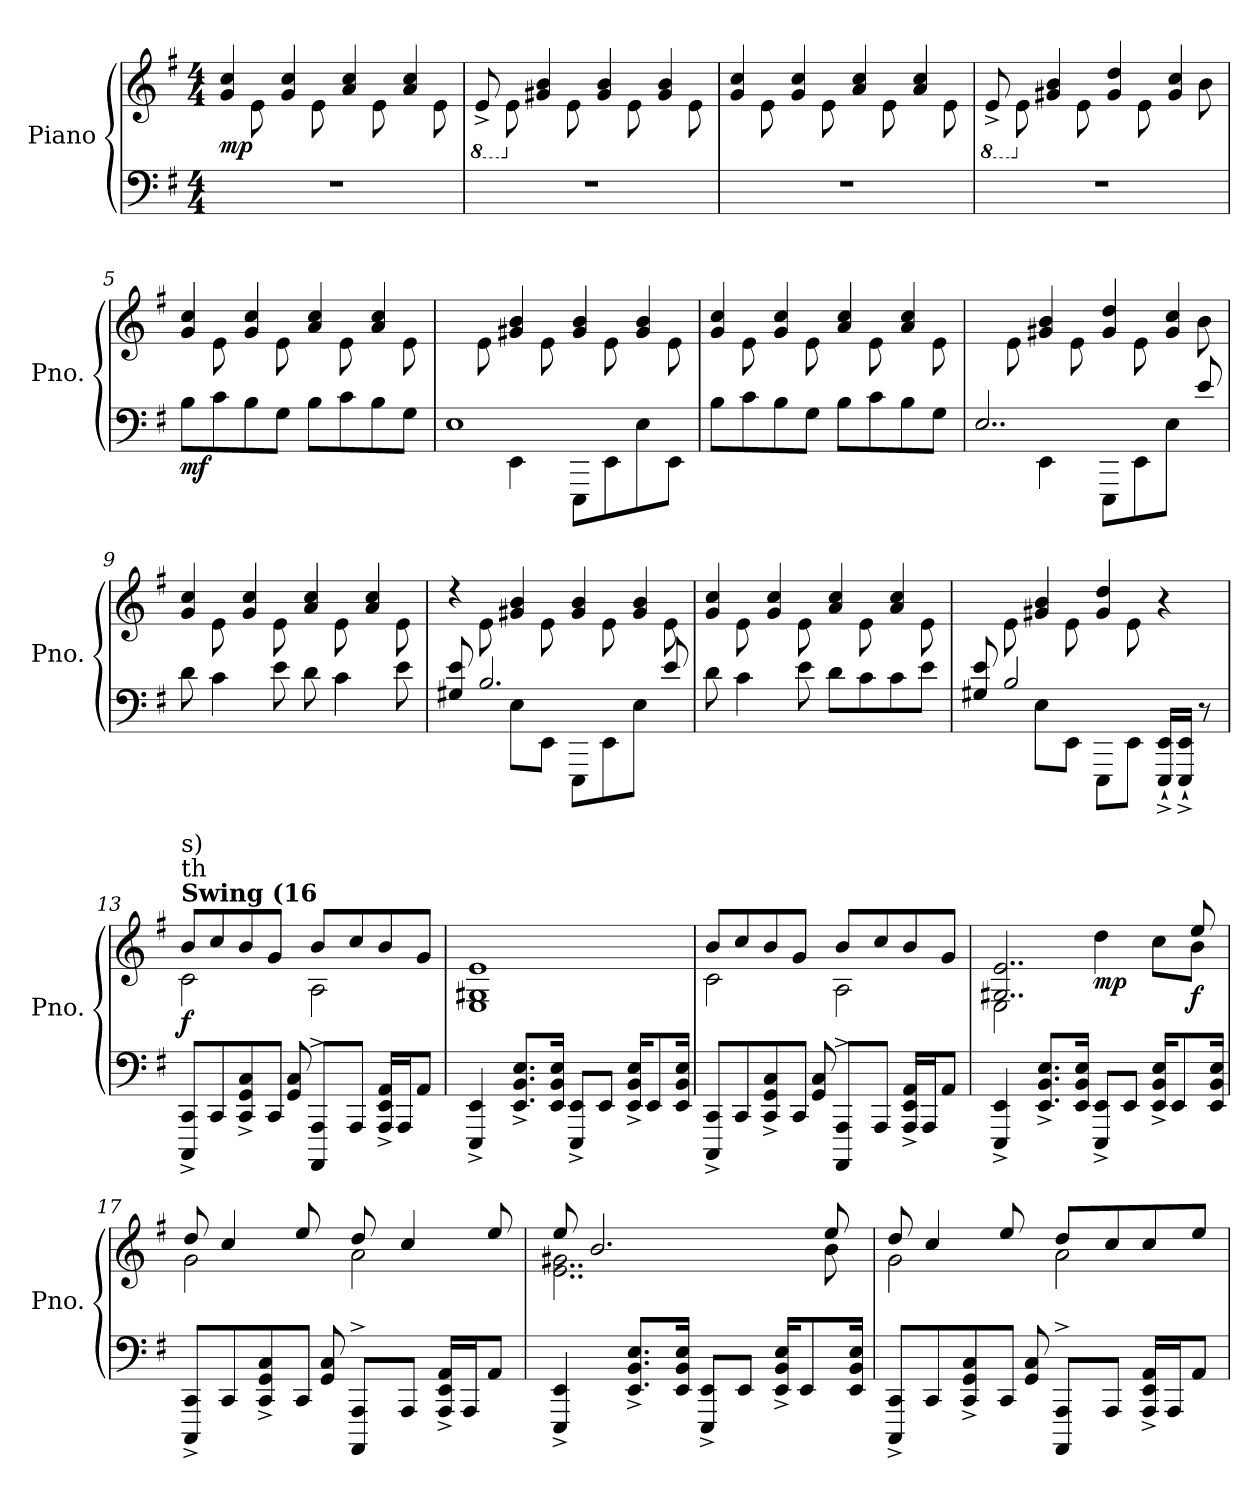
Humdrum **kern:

**kern	**kern	**dynam
*part1	*part1	*part1
*staff2	*staff1	*staff1/2
*I"Piano	*	*
*I'Pno.	*	*
*clefF4	*clefG2	*
*k[f#]	*k[f#]	*
*M4/4	*M4/4	*
*MM90	*MM90	*
=1	=1	=1
*	*^	*
!	!	!	!LO:DY:b
1r	4g/ 4cc/	8ryy	mp
.	.	8e\	.
.	4g/ 4cc/	8ryy	.
.	.	8e\	.
.	4a/ 4cc/	8ryy	.
.	.	8e\	.
.	4a/ 4cc/	8ryy	.
.	.	8e\	.
=2	=2	=2	=2
*	*8ba	*	*
1r	8E^/	8ryy	.
*	*X8ba	*	*
.	8ryy	8e\	.
.	4g#X/ 4b/	8ryy	.
.	.	8e\	.
.	4g#/ 4b/	8ryy	.
.	.	8e\	.
.	4g#/ 4b/	8ryy	.
.	.	8e\	.
=3	=3	=3	=3
1r	4g/ 4cc/	8ryy	.
.	.	8e\	.
.	4g/ 4cc/	8ryy	.
.	.	8e\	.
.	4a/ 4cc/	8ryy	.
.	.	8e\	.
.	4a/ 4cc/	8ryy	.
.	.	8e\	.
=4	=4	=4	=4
*	*8ba	*	*
1r	8E^/	8ryy	.
*	*X8ba	*	*
.	8ryy	8e\	.
.	4g#X/ 4b/	8ryy	.
.	.	8e\	.
.	4g#/ 4dd/	8ryy	.
.	.	8e\	.
.	4g#/ 4cc/	8ryy	.
.	.	8b\	.
=5	=5	=5	=5
!	!	!	!LO:DY:b=2
8B\L	4g/ 4cc/	8ryy	mf
8c\	.	8e\	.
8B\	4g/ 4cc/	8ryy	.
8G\J	.	8e\	.
8B\L	4a/ 4cc/	8ryy	.
8c\	.	8e\	.
8B\	4a/ 4cc/	8ryy	.
8G\J	.	8e\	.
!!LO:LB:g=z	!!
=6	=6	=6	=6
*^	*	*	*
1E	4ryy	4ryy	8ryy	.
.	.	.	8e\	.
.	4EE\	4g#X/ 4b/	8ryy	.
.	.	.	8e\	.
.	8EEE\L	4g#/ 4b/	8ryy	.
.	8EE\	.	8e\	.
.	8E\	4g#/ 4b/	8ryy	.
.	8EE\J	.	8e\	.
*v	*v	*	*	*
=7	=7	=7	=7
8B\L	4g/ 4cc/	8ryy	.
8c\	.	8e\	.
8B\	4g/ 4cc/	8ryy	.
8G\J	.	8e\	.
8B\L	4a/ 4cc/	8ryy	.
8c\	.	8e\	.
8B\	4a/ 4cc/	8ryy	.
8G\J	.	8e\	.
=8	=8	=8	=8
*^	*	*	*
2..E/	4ryy	4ryy	8ryy	.
.	.	.	8e\	.
.	4EE\	4g#X/ 4b/	8ryy	.
.	.	.	8e\	.
.	8EEE\L	4g#/ 4dd/	8ryy	.
.	8EE\	.	8e\	.
.	8E\J	4g#/ 4cc/	8ryy	.
8e/	8ryy	.	8b\	.
*v	*v	*	*	*
=9	=9	=9	=9
8d\	4g/ 4cc/	8ryy	.
4c\	.	8e\	.
.	4g/ 4cc/	8ryy	.
8e\	.	8e\	.
8d\	4a/ 4cc/	8ryy	.
4c\	.	8e\	.
.	4a/ 4cc/	8ryy	.
8e\	.	8e\	.
!!LO:LB:g=z	!!
=10	=10	=10	=10
*^	*	*	*
8G#X/ 8e/	4ryy	4r	8ryy	.
2.B/	.	.	8e\	.
.	8E\L	4g#X/ 4b/	8ryy	.
.	8EE\J	.	8e\	.
.	8EEE\L	4g#/ 4b/	8ryy	.
.	8EE\	.	8e\	.
.	8E\J	4g#/ 4b/	8ryy	.
8e/	8ryy	.	8e\	.
*v	*v	*	*	*
=11	=11	=11	=11
8d\	4g/ 4cc/	8ryy	.
4c\	.	8e\	.
.	4g/ 4cc/	8ryy	.
8e\	.	8e\	.
8d\L	4a/ 4cc/	8ryy	.
8c\	.	8e\	.
8c\	4a/ 4cc/	8ryy	.
8e\J	.	8e\	.
=12	=12	=12	=12
*^	*	*	*
8G#X/ 8e/	4ryy	4ryy	8ryy	.
2B/	.	.	8e\	.
.	8E\L	4g#X/ 4b/	8ryy	.
.	8EE\J	.	8e\	.
.	8EEE\L	4g#/ 4dd/	8ryy	.
8ryy	8EE\J	.	8e\	.
16EEE/^` 16EE/^`LL	4ryy	4r	4ryy	.
16EEE/^` 16EE/^`JJ	.	.	.	.
8r	.	.	.	.
=13	=13	=13	=13	=13
!	!	!LO:TX:a:B:t=Swing (16	!	!
!	!	!LO:TX:t=th	!	!
!	!	!LO:TX:t=s)	!	!
!	!	!	!	!LO:DY:b
8CCC/^ 8CC/^L	4..ryy	8b/L	2c\	f
8CC/	.	8cc/	.	.
8CC/^ 8GG/^ 8C/^	.	8b/	.	.
8CC/J	.	8g/J	.	.
.	8GG/ 8C/	.	.	.
8AAAA/^ 8AAA/^L	.	8b/L	2A\	.
.	4..ryy	.	.	.
8AAA/J	.	8cc/	.	.
16AAA/^ 16EE/^ 16AA/^LL	.	8b/	.	.
16AAA/J	.	.	.	.
8AA/J	.	8g/J	.	.
*v	*v	*	*	*
!!LO:LB:g=z	!!
=14	=14	=14	=14
4EEE/^ 4EE/^	1G#X 1e	1E	.
8.EE/^ 8.BB/^ 8.E/^L	.	.	.
16EE/ 16BB/ 16E/Jk	.	.	.
8EEE/^ 8EE/^L	.	.	.
8EE/J	.	.	.
16EE/^ 16BB/^ 16E/^KL	.	.	.
8EE/	.	.	.
16EE/ 16BB/ 16E/Jk	.	.	.
=15	=15	=15	=15
*^	*	*	*
8CCC/^ 8CC/^L	4..ryy	8b/L	2c\	.
8CC/	.	8cc/	.	.
8CC/^ 8GG/^ 8C/^	.	8b/	.	.
8CC/J	.	8g/J	.	.
.	8GG/ 8C/	.	.	.
8AAAA/^ 8AAA/^L	.	8b/L	2A\	.
.	4..ryy	.	.	.
8AAA/J	.	8cc/	.	.
16AAA/^ 16EE/^ 16AA/^LL	.	8b/	.	.
16AAA/J	.	.	.	.
8AA/J	.	8g/J	.	.
*v	*v	*	*	*
=16	=16	=16	=16
4EEE/^ 4EE/^	2..G#X/ 2..e/	2E\	.
8.EE/^ 8.BB/^ 8.E/^L	.	.	.
16EE/ 16BB/ 16E/Jk	.	.	.
!	!	!	!LO:DY:b
8EEE/^ 8EE/^L	.	4dd\	mp
8EE/J	.	.	.
16EE/^ 16BB/^ 16E/^KL	.	8cc\L	.
8EE/	.	.	.
!	!	!	!LO:DY:b
.	8ee/	8b\J	f
16EE/ 16BB/ 16E/Jk	.	.	.
!!LO:PB:g=z	!!
=17	=17	=17	=17
*^	*	*	*
8CCC/^ 8CC/^L	4..ryy	8dd/	2g\	.
8CC/	.	4cc/	.	.
8CC/^ 8GG/^ 8C/^	.	.	.	.
8CC/J	.	8ee/	.	.
.	8GG/ 8C/	.	.	.
8AAAA/^ 8AAA/^L	.	8dd/	2a\	.
.	4..ryy	.	.	.
8AAA/J	.	4cc/	.	.
16AAA/^ 16EE/^ 16AA/^LL	.	.	.	.
16AAA/J	.	.	.	.
8AA/J	.	8ee/	.	.
*v	*v	*	*	*
=18	=18	=18	=18
4EEE/^ 4EE/^	8ee/	2..e\ 2..g#X\	.
.	2.b/	.	.
8.EE/^ 8.BB/^ 8.E/^L	.	.	.
16EE/ 16BB/ 16E/Jk	.	.	.
8EEE/^ 8EE/^L	.	.	.
8EE/J	.	.	.
16EE/^ 16BB/^ 16E/^KL	.	.	.
8EE/	.	.	.
.	8ee/	8b\	.
16EE/ 16BB/ 16E/Jk	.	.	.
=19	=19	=19	=19
*^	*	*	*
8CCC/^ 8CC/^L	4..ryy	8dd/	2g\	.
8CC/	.	4cc/	.	.
8CC/^ 8GG/^ 8C/^	.	.	.	.
8CC/J	.	8ee/	.	.
.	8GG/ 8C/	.	.	.
8AAAA/^ 8AAA/^L	.	8dd/L	2a\	.
.	4..ryy	.	.	.
8AAA/J	.	8cc/	.	.
16AAA/^ 16EE/^ 16AA/^LL	.	8cc/	.	.
16AAA/J	.	.	.	.
8AA/J	.	8ee/J	.	.
*v	*v	*	*	*
*	*v	*v	*
=	=	=
*-	*-	*-
